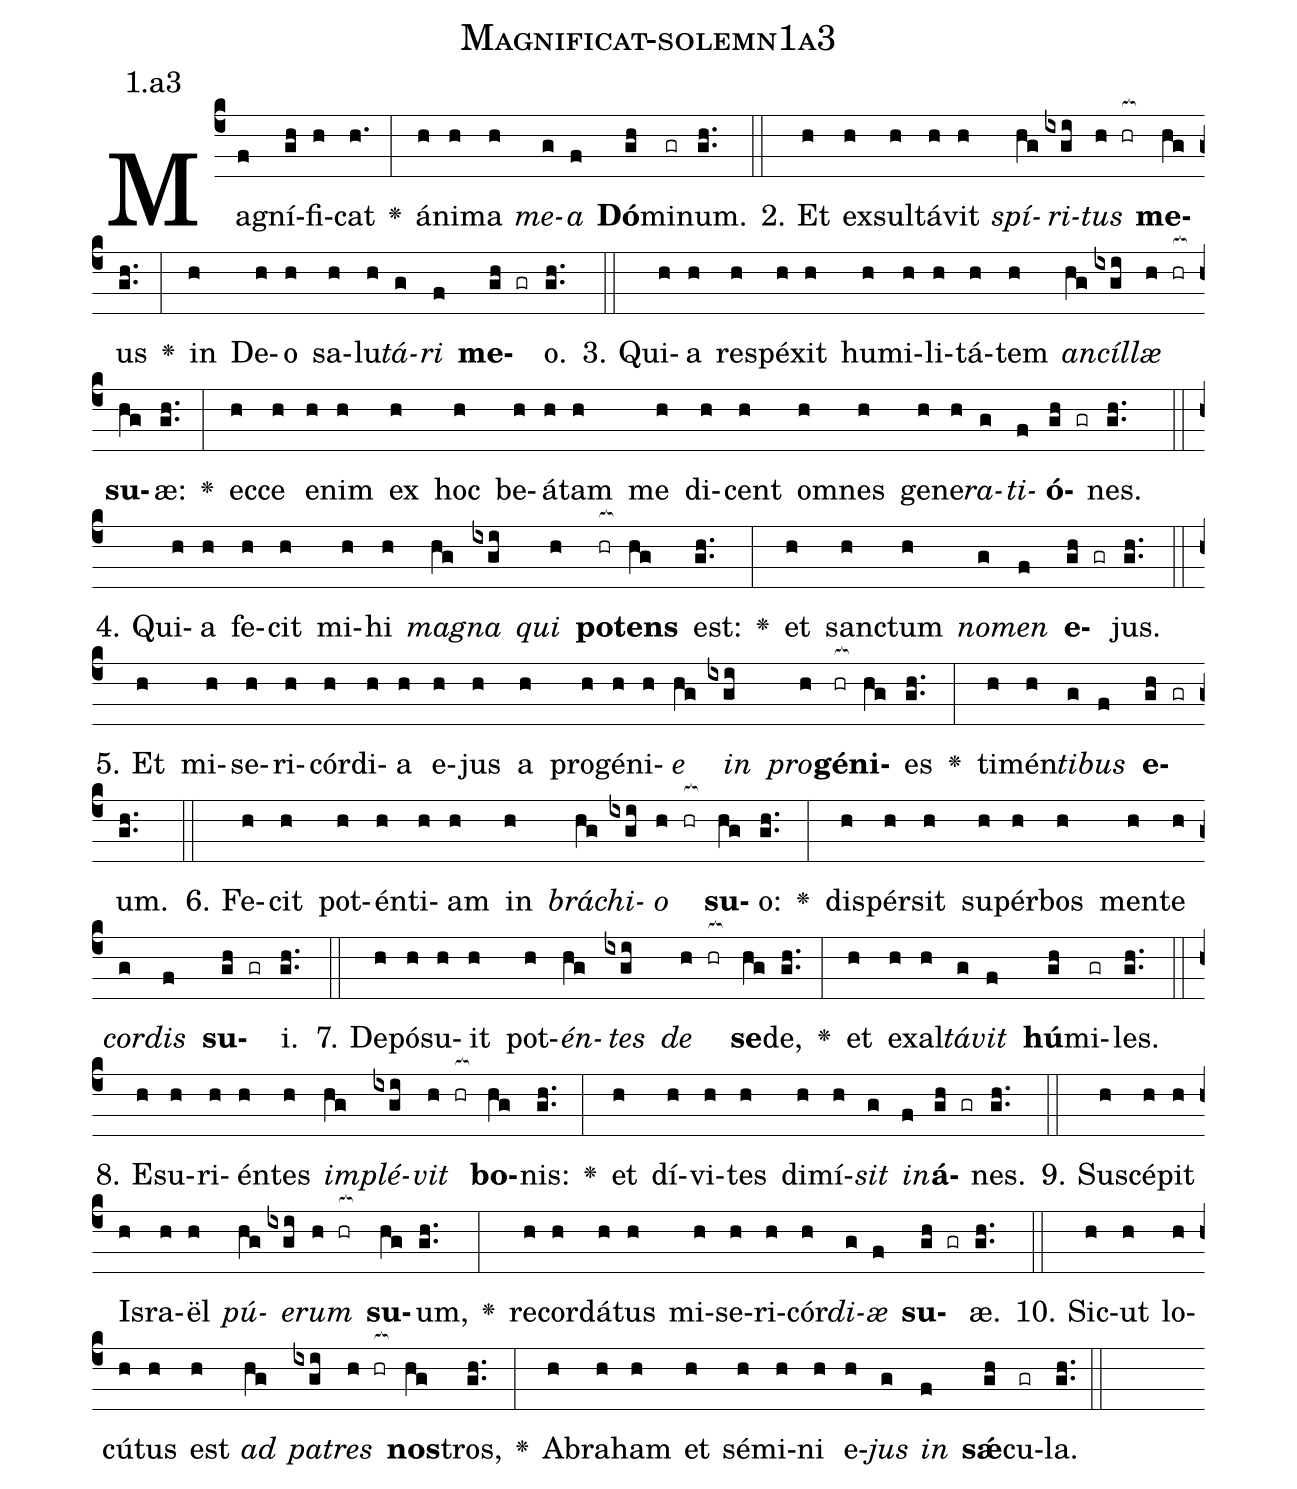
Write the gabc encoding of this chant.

name: Magnificat-solemn1a3;
annotation: 1.a3;
%%
(c4)Ma(f)gní(gh)fi(h)cat(h.) <v>\greheightstar</v>(:) á(h)ni(h)ma(h) <i>me</i>(g)<i>a</i>(f) <b>Dó</b>(gh)mi(gr)num.(gh..) (::)
2. Et(h) ex(h)sul(h)tá(h)vit(h) <i>spí</i>(hg)<i>ri</i>(ixgi)<i>tus</i>(h hr[ocb:1{]) <b>me</b>(hg[ocb:0}])us(gh..) <v>\greheightstar</v>(:) in(h) De(h)o(h) sa(h)lu(h)<i>tá</i>(g)<i>ri</i>(f) <b>me</b>(gh gr)o.(gh..) (::)
3. Qui(h)a(h) re(h)spé(h)xit(h) hu(h)mi(h)li(h)tá(h)tem(h) <i>an</i>(hg)<i>cíl</i>(ixgi)<i>læ</i>(h hr[ocb:1{]) <b>su</b>(hg[ocb:0}])æ:(gh..) <v>\greheightstar</v>(:) ec(h)ce(h) e(h)nim(h) ex(h) hoc(h) be(h)á(h)tam(h) me(h) di(h)cent(h) om(h)nes(h) ge(h)ne(h)<i>ra</i>(g)<i>ti</i>(f)<b>ó</b>(gh gr)nes.(gh..) (::)
4. Qui(h)a(h) fe(h)cit(h) mi(h)hi(h) <i>ma</i>(hg)<i>gna</i>(ixgi) <i>qui</i>(h) <b>pot</b>(hr[ocb:1{])<b>ens</b>(hg[ocb:0}]) est:(gh..) <v>\greheightstar</v>(:) et(h) sanc(h)tum(h) <i>no</i>(g)<i>men</i>(f) <b>e</b>(gh gr)jus.(gh..) (::)
5. Et(h) mi(h)se(h)ri(h)cór(h)di(h)a(h) e(h)jus(h) a(h) pro(h)gé(h)ni(h)<i>e</i>(hg) <i>in</i>(ixgi) <i>pro</i>(h)<b>gé</b>(hr[ocb:1{])<b>ni</b>(hg[ocb:0}])es(gh..) <v>\greheightstar</v>(:) ti(h)mén(h)<i>ti</i>(g)<i>bus</i>(f) <b>e</b>(gh gr)um.(gh..) (::)
6. Fe(h)cit(h) pot(h)én(h)ti(h)am(h) in(h) <i>brá</i>(hg)<i>chi</i>(ixgi)<i>o</i>(h hr[ocb:1{]) <b>su</b>(hg[ocb:0}])o:(gh..) <v>\greheightstar</v>(:) di(h)spér(h)sit(h) su(h)pér(h)bos(h) men(h)te(h) <i>cor</i>(g)<i>dis</i>(f) <b>su</b>(gh gr)i.(gh..) (::)
7. De(h)pó(h)su(h)it(h) pot(h)<i>én</i>(hg)<i>tes</i>(ixgi) <i>de</i>(h hr[ocb:1{]) <b>se</b>(hg[ocb:0}])de,(gh..) <v>\greheightstar</v>(:) et(h) ex(h)al(h)<i>tá</i>(g)<i>vit</i>(f) <b>hú</b>(gh)mi(gr)les.(gh..) (::)
8. E(h)su(h)ri(h)én(h)tes(h) <i>im</i>(hg)<i>plé</i>(ixgi)<i>vit</i>(h hr[ocb:1{]) <b>bo</b>(hg[ocb:0}])nis:(gh..) <v>\greheightstar</v>(:) et(h) dí(h)vi(h)tes(h) di(h)mí(h)<i>sit</i>(g) <i>in</i>(f)<b>á</b>(gh gr)nes.(gh..) (::)
9. Su(h)scé(h)pit(h) Is(h)ra(h)ël(h) <i>pú</i>(hg)<i>e</i>(ixgi)<i>rum</i>(h hr[ocb:1{]) <b>su</b>(hg[ocb:0}])um,(gh..) <v>\greheightstar</v>(:) re(h)cor(h)dá(h)tus(h) mi(h)se(h)ri(h)cór(h)<i>di</i>(g)<i>æ</i>(f) <b>su</b>(gh gr)æ.(gh..) (::)
10. Sic(h)ut(h) lo(h)cú(h)tus(h) est(h) <i>ad</i>(hg) <i>pa</i>(ixgi)<i>tres</i>(h hr[ocb:1{]) <b>nos</b>(hg[ocb:0}])tros,(gh..) <v>\greheightstar</v>(:) A(h)bra(h)ham(h) et(h) sé(h)mi(h)ni(h) e(h)<i>jus</i>(g) <i>in</i>(f) <b>sǽ</b>(gh)cu(gr)la.(gh..) (::)
